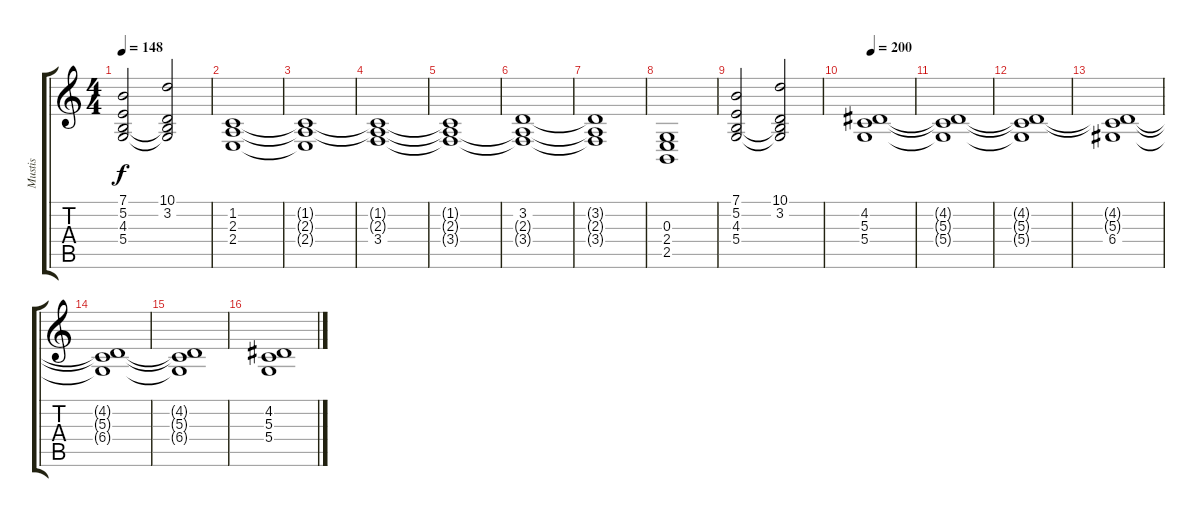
\track ("Mustis" "Mustis") {instrument stringensemble1}
\staff {score tabs}
\tuning (E4 B3 G3 D3 A2 E2) {hide}
\ts (4 4)
\tempo 148
\clef g2
\ks c
(7.1 5.2 4.3 5.4).2{dy f} (10.1 3.2 4.3{t} 5.4{t}).2 |
(1.2 2.3 2.4).1 |
(1.2{t} 2.3{t} 2.4{t}).1 |
(1.2{t} 2.3{t} 3.4).1 |
(1.2{t} 2.3{t} 3.4{t}).1 |
(3.2 2.3{t} 3.4{t}).1 |
(3.2{t} 2.3{t} 3.4{t}).1 |
(0.3 2.4 2.5).1 |
(7.1 5.2 4.3 5.4).2 (10.1 3.2 4.3{t} 5.4{t}).2 |
\tempo 200
(4.2 5.3 5.4).1 |
(4.2{t} 5.3{t} 5.4{t}).1 |
(4.2{t} 5.3{t} 5.4{t}).1 |
(4.2{t} 5.3{t} 6.4).1 |
(4.2{t} 5.3{t} 6.4{t}).1 |
(4.2{t} 5.3{t} 6.4{t}).1 |
(4.2 5.3 5.4).1
